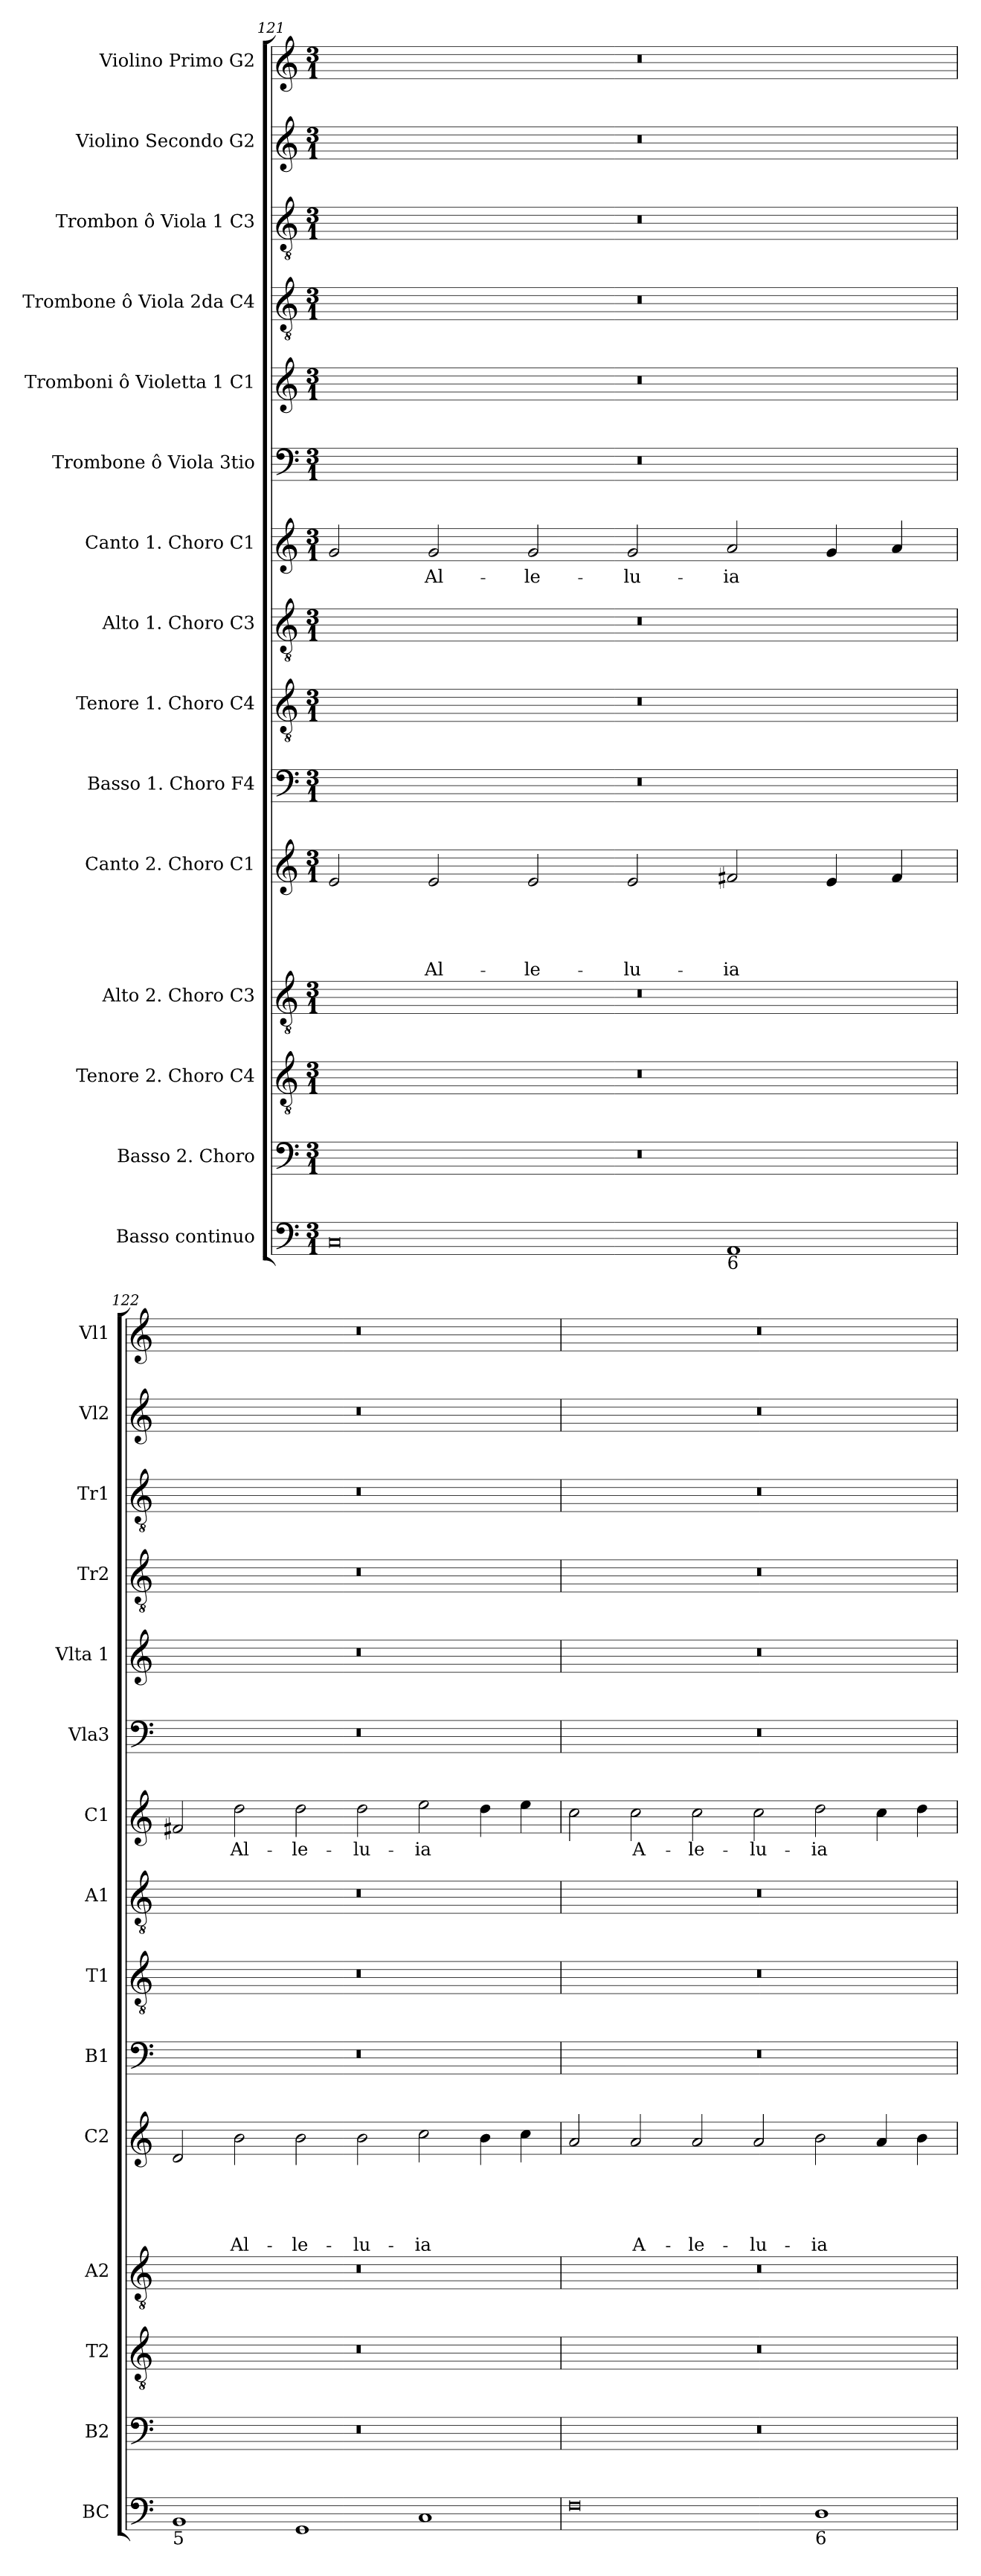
**kern	**kern	**kern	**kern	**kern	**text	**text	**text	**text	**text	**kern	**kern	**kern	**kern	**text	**kern	**kern	**kern	**kern	**kern	**kern
*part15	*part14	*part13	*part12	*part11	*part11	*part11	*part11	*part11	*part11	*part10	*part9	*part8	*part7	*part7	*part6	*part5	*part4	*part3	*part2	*part1
*staff15	*staff14	*staff13	*staff12	*staff11	*staff11	*staff11	*staff11	*staff11	*staff11	*staff10	*staff9	*staff8	*staff7	*staff7	*staff6	*staff5	*staff4	*staff3	*staff2	*staff1
*I"Basso continuo	*I"Basso 2. Choro	*I"Tenore 2. Choro C4	*I"Alto 2. Choro C3	*I"Canto 2. Choro  C1	*	*	*	*	*	*I"Basso 1. Choro F4	*I"Tenore 1. Choro C4	*I"Alto 1. Choro C3	*I"Canto 1. Choro  C1	*	*I"Trombone ô Viola 3tio	*I"Tromboni ô Violetta 1 C1	*I"Trombone ô Viola 2da C4	*I"Trombon ô Viola 1 C3	*I"Violino Secondo G2	*I"Violino Primo G2
*I'BC	*I'B2	*I'T2	*I'A2	*I'C2	*	*	*	*	*	*I'B1	*I'T1	*I'A1	*I'C1	*	*I'Vla3	*I'Vlta 1	*I'Tr2	*I'Tr1	*I'Vl2	*I'Vl1
!!LO:LB:g=z
*clefF4	*clefF4	*clefGv2	*clefGv2	*clefG2	*	*	*	*	*	*clefF4	*clefGv2	*clefGv2	*clefG2	*	*clefF4	*clefG2	*clefGv2	*clefGv2	*clefG2	*clefG2
*k[]	*k[]	*k[]	*k[]	*k[]	*	*	*	*	*	*k[]	*k[]	*k[]	*k[]	*	*k[]	*k[]	*k[]	*k[]	*k[]	*k[]
*C:	*C:	*C:	*C:	*C:	*	*	*	*	*	*C:	*C:	*C:	*C:	*	*C:	*C:	*C:	*C:	*C:	*C:
*M3/1	*M3/1	*M3/1	*M3/1	*M3/1	*	*	*	*	*	*M3/1	*M3/1	*M3/1	*M3/1	*	*M3/1	*M3/1	*M3/1	*M3/1	*M3/1	*M3/1
=121	=121	=121	=121	=121	=121	=121	=121	=121	=121	=121	=121	=121	=121	=121	=121	=121	=121	=121	=121	=121
0C	0.r	0.r	0.r	2e/	.	.	.	.	.	0.r	0.r	0.r	2g/	.	0.r	0.r	0.r	0.r	0.r	0.r
!	!	!	!	!	!	!	!	!	!LO:LY:b	!	!	!	!	!LO:LY:b	!	!	!	!	!	!
.	.	.	.	2e/	.	.	.	.	Al-	.	.	.	2g/	Al-	.	.	.	.	.	.
!	!	!	!	!	!	!	!	!	!LO:LY:b	!	!	!	!	!LO:LY:b	!	!	!	!	!	!
.	.	.	.	2e/	.	.	.	.	-le-	.	.	.	2g/	-le-	.	.	.	.	.	.
!	!	!	!	!	!	!	!	!	!LO:LY:b	!	!	!	!	!LO:LY:b	!	!	!	!	!	!
.	.	.	.	2e/	.	.	.	.	-lu-	.	.	.	2g/	-lu-	.	.	.	.	.	.
!LO:TX:b:t=6	!	!	!	!	!	!	!	!	!	!	!	!	!	!	!	!	!	!	!	!
!	!	!	!	!	!	!	!	!	!LO:LY:b	!	!	!	!	!LO:LY:b	!	!	!	!	!	!
1AA	.	.	.	2f#X/	.	.	.	.	-ia	.	.	.	2a/	-ia	.	.	.	.	.	.
.	.	.	.	4e/	.	.	.	.	.	.	.	.	4g/	.	.	.	.	.	.	.
.	.	.	.	4f#/	.	.	.	.	.	.	.	.	4a/	.	.	.	.	.	.	.
=122	=122	=122	=122	=122	=122	=122	=122	=122	=122	=122	=122	=122	=122	=122	=122	=122	=122	=122	=122	=122
!LO:TX:b:t=5	!	!	!	!	!	!	!	!	!	!	!	!	!	!	!	!	!	!	!	!
1BB	0.r	0.r	0.r	2d/	.	.	.	.	.	0.r	0.r	0.r	2f#X/	.	0.r	0.r	0.r	0.r	0.r	0.r
!	!	!	!	!	!	!	!	!	!LO:LY:b	!	!	!	!	!LO:LY:b	!	!	!	!	!	!
.	.	.	.	2b\	.	.	.	.	Al-	.	.	.	2dd\	Al-	.	.	.	.	.	.
!	!	!	!	!	!	!	!	!	!LO:LY:b	!	!	!	!	!LO:LY:b	!	!	!	!	!	!
1GG	.	.	.	2b\	.	.	.	.	-le-	.	.	.	2dd\	-le-	.	.	.	.	.	.
!	!	!	!	!	!	!	!	!	!LO:LY:b	!	!	!	!	!LO:LY:b	!	!	!	!	!	!
.	.	.	.	2b\	.	.	.	.	-lu-	.	.	.	2dd\	-lu-	.	.	.	.	.	.
!	!	!	!	!	!	!	!	!	!LO:LY:b	!	!	!	!	!LO:LY:b	!	!	!	!	!	!
1C	.	.	.	2cc\	.	.	.	.	-ia	.	.	.	2ee\	-ia	.	.	.	.	.	.
.	.	.	.	4b\	.	.	.	.	.	.	.	.	4dd\	.	.	.	.	.	.	.
.	.	.	.	4cc\	.	.	.	.	.	.	.	.	4ee\	.	.	.	.	.	.	.
=123	=123	=123	=123	=123	=123	=123	=123	=123	=123	=123	=123	=123	=123	=123	=123	=123	=123	=123	=123	=123
0F	0.r	0.r	0.r	2a/	.	.	.	.	.	0.r	0.r	0.r	2cc\	.	0.r	0.r	0.r	0.r	0.r	0.r
!	!	!	!	!	!	!	!	!	!LO:LY:b	!	!	!	!	!LO:LY:b	!	!	!	!	!	!
.	.	.	.	2a/	.	.	.	.	A-	.	.	.	2cc\	A-	.	.	.	.	.	.
!	!	!	!	!	!	!	!	!	!LO:LY:b	!	!	!	!	!LO:LY:b	!	!	!	!	!	!
.	.	.	.	2a/	.	.	.	.	-le-	.	.	.	2cc\	-le-	.	.	.	.	.	.
!	!	!	!	!	!	!	!	!	!LO:LY:b	!	!	!	!	!LO:LY:b	!	!	!	!	!	!
.	.	.	.	2a/	.	.	.	.	-lu-	.	.	.	2cc\	-lu-	.	.	.	.	.	.
!LO:TX:b:t=6	!	!	!	!	!	!	!	!	!	!	!	!	!	!	!	!	!	!	!	!
!	!	!	!	!	!	!	!	!	!LO:LY:b	!	!	!	!	!LO:LY:b	!	!	!	!	!	!
1D	.	.	.	2b\	.	.	.	.	-ia	.	.	.	2dd\	-ia	.	.	.	.	.	.
.	.	.	.	4a/	.	.	.	.	.	.	.	.	4cc\	.	.	.	.	.	.	.
.	.	.	.	4b\	.	.	.	.	.	.	.	.	4dd\	.	.	.	.	.	.	.
=	=	=	=	=	=	=	=	=	=	=	=	=	=	=	=	=	=	=	=	=
*-	*-	*-	*-	*-	*-	*-	*-	*-	*-	*-	*-	*-	*-	*-	*-	*-	*-	*-	*-	*-
